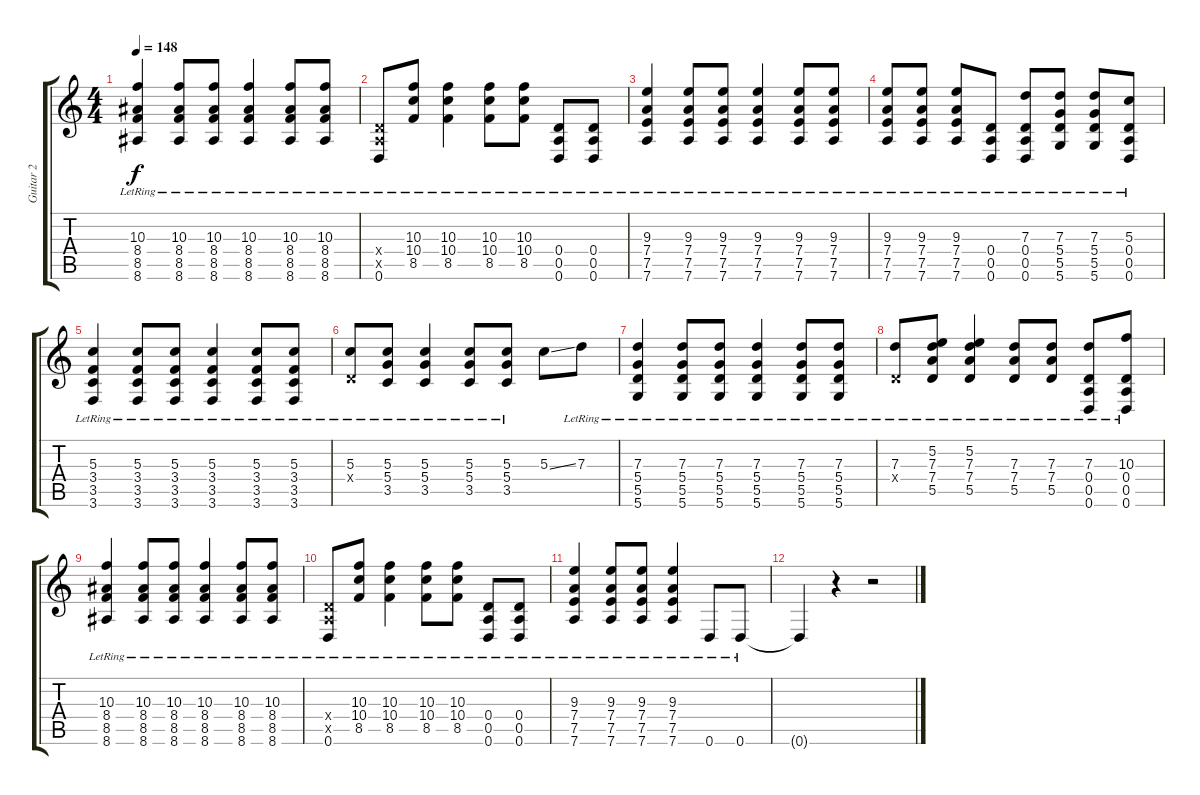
\track ("Guitar 2" "Guitar 2") {instrument electricguitarclean}
\staff {score tabs}
\tuning (E4 B3 G3 D3 A2 D2) {hide}
\ts (4 4)
\tempo 148
\clef g2
\ks c
(10.3{lr} 8.4{lr} 8.5{lr} 8.6{lr}).4{dy f} (10.3{lr} 8.4{lr} 8.5{lr} 8.6{lr}).8 (10.3{lr} 8.4{lr} 8.5{lr} 8.6{lr}).8 (10.3{lr} 8.4{lr} 8.5{lr} 8.6{lr}).4 (10.3{lr} 8.4{lr} 8.5{lr} 8.6{lr}).8 (10.3{lr} 8.4{lr} 8.5{lr} 8.6{lr}).8 |
(0.4{x} 0.5{x} 0.6{lr}).8 (10.3{lr} 10.4{lr} 8.5{lr}).8 (10.3{lr} 10.4{lr} 8.5{lr}).4 (10.3{lr} 10.4{lr} 8.5{lr}).8 (10.3{lr} 10.4{lr} 8.5{lr}).8 (0.4{lr} 0.5{lr} 0.6{lr}).8 (0.4{lr} 0.5{lr} 0.6{lr}).8 |
(9.3{lr} 7.4{lr} 7.5{lr} 7.6{lr}).4 (9.3{lr} 7.4{lr} 7.5{lr} 7.6{lr}).8 (9.3{lr} 7.4{lr} 7.5{lr} 7.6{lr}).8 (9.3{lr} 7.4{lr} 7.5{lr} 7.6{lr}).4 (9.3{lr} 7.4{lr} 7.5{lr} 7.6{lr}).8 (9.3{lr} 7.4{lr} 7.5{lr} 7.6{lr}).8 |
(9.3{lr} 7.4{lr} 7.5{lr} 7.6{lr}).8 (9.3{lr} 7.4{lr} 7.5{lr} 7.6{lr}).8 (9.3{lr} 7.4{lr} 7.5{lr} 7.6{lr}).8 (0.4{lr} 0.5{lr} 0.6{lr}).8 (7.3{lr} 0.4{lr} 0.5{lr} 0.6{lr}).8 (7.3{lr} 5.4{lr} 5.5{lr} 5.6{lr}).8 (7.3{lr} 5.4{lr} 5.5{lr} 5.6{lr}).8 (5.3{lr} 0.4{lr} 0.5{lr} 0.6{lr}).8 |
(5.3{lr} 3.4{lr} 3.5{lr} 3.6{lr}).4 (5.3{lr} 3.4{lr} 3.5{lr} 3.6{lr}).8 (5.3{lr} 3.4{lr} 3.5{lr} 3.6{lr}).8 (5.3{lr} 3.4{lr} 3.5{lr} 3.6{lr}).4 (5.3{lr} 3.4{lr} 3.5{lr} 3.6{lr}).8 (5.3{lr} 3.4{lr} 3.5{lr} 3.6{lr}).8 |
(5.3{lr} 0.4{x}).8 (5.3{lr} 5.4{lr} 3.5{lr}).8 (5.3{lr} 5.4{lr} 3.5{lr}).4 (5.3{lr} 5.4{lr} 3.5{lr}).8 (5.3{lr} 5.4{lr} 3.5{lr}).8 5.3{ss}.8 7.3{lr}.8 |
(7.3{lr} 5.4{lr} 5.5{lr} 5.6{lr}).4 (7.3{lr} 5.4{lr} 5.5{lr} 5.6{lr}).8 (7.3{lr} 5.4{lr} 5.5{lr} 5.6{lr}).8 (7.3{lr} 5.4{lr} 5.5{lr} 5.6{lr}).4 (7.3{lr} 5.4{lr} 5.5{lr} 5.6{lr}).8 (7.3{lr} 5.4{lr} 5.5{lr} 5.6{lr}).8 |
(7.3{lr} 0.4{x}).8 (5.2{lr} 7.3{lr} 7.4{lr} 5.5{lr}).8 (5.2{lr} 7.3{lr} 7.4{lr} 5.5{lr}).4 (7.3{lr} 7.4{lr} 5.5{lr}).8 (7.3{lr} 7.4{lr} 5.5{lr}).8 (7.3{lr} 0.4{lr} 0.5{lr} 0.6{lr}).8 (10.3{lr} 0.4{lr} 0.5{lr} 0.6{lr}).8 |
(10.3{lr} 8.4{lr} 8.5{lr} 8.6{lr}).4 (10.3{lr} 8.4{lr} 8.5{lr} 8.6{lr}).8 (10.3{lr} 8.4{lr} 8.5{lr} 8.6{lr}).8 (10.3{lr} 8.4{lr} 8.5{lr} 8.6{lr}).4 (10.3{lr} 8.4{lr} 8.5{lr} 8.6{lr}).8 (10.3{lr} 8.4{lr} 8.5{lr} 8.6{lr}).8 |
(0.4{x} 0.5{x} 0.6{lr}).8 (10.3{lr} 10.4{lr} 8.5{lr}).8 (10.3{lr} 10.4{lr} 8.5{lr}).4 (10.3{lr} 10.4{lr} 8.5{lr}).8 (10.3{lr} 10.4{lr} 8.5{lr}).8 (0.4{lr} 0.5{lr} 0.6{lr}).8 (0.4{lr} 0.5{lr} 0.6{lr}).8 |
(9.3{lr} 7.4{lr} 7.5{lr} 7.6{lr}).4 (9.3{lr} 7.4{lr} 7.5{lr} 7.6{lr}).8 (9.3{lr} 7.4{lr} 7.5{lr} 7.6{lr}).8 (9.3{lr} 7.4{lr} 7.5{lr} 7.6{lr}).4 0.6{lr}.8 0.6{lr}.8 |
0.6{t}.4 r.4 r.2
